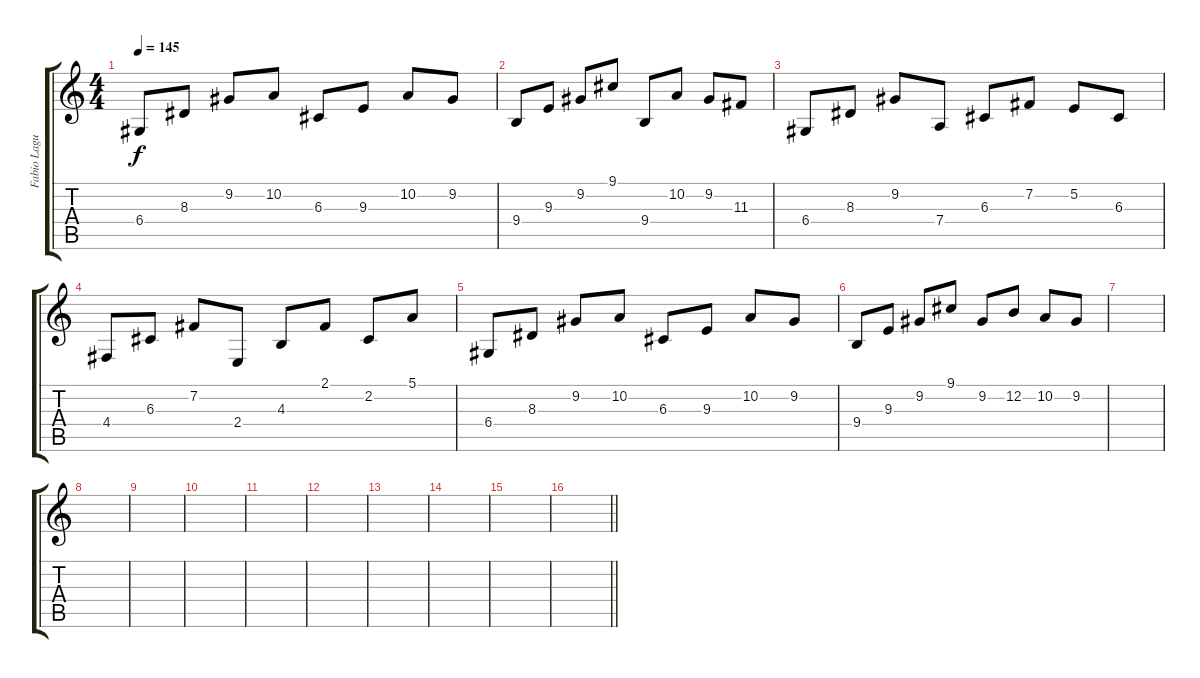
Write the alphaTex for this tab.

\track ("Fabio Laguna" "Fabio Lagu") {instrument stringensemble1}
\staff {score tabs}
\tuning (E4 B3 G3 D3 A2 E2) {hide}
\ts (4 4)
\tempo 145
\clef g2
\ks c
6.4.8{dy f} 8.3.8 9.2.8 10.2.8 6.3.8 9.3.8 10.2.8 9.2.8 |
9.4.8 9.3.8 9.2.8 9.1.8 9.4.8 10.2.8 9.2.8 11.3.8 |
6.4.8 8.3.8 9.2.8 7.4.8 6.3.8 7.2.8 5.2.8 6.3.8 |
4.4.8 6.3.8 7.2.8 2.4.8 4.3.8 2.1.8 2.2.8 5.1.8 |
6.4.8 8.3.8 9.2.8 10.2.8 6.3.8 9.3.8 10.2.8 9.2.8 |
9.4.8 9.3.8 9.2.8 9.1.8 9.2.8 12.2.8 10.2.8 9.2.8 |
|
|
|
|
|
|
|
|
|
\barLineRight lightlight
